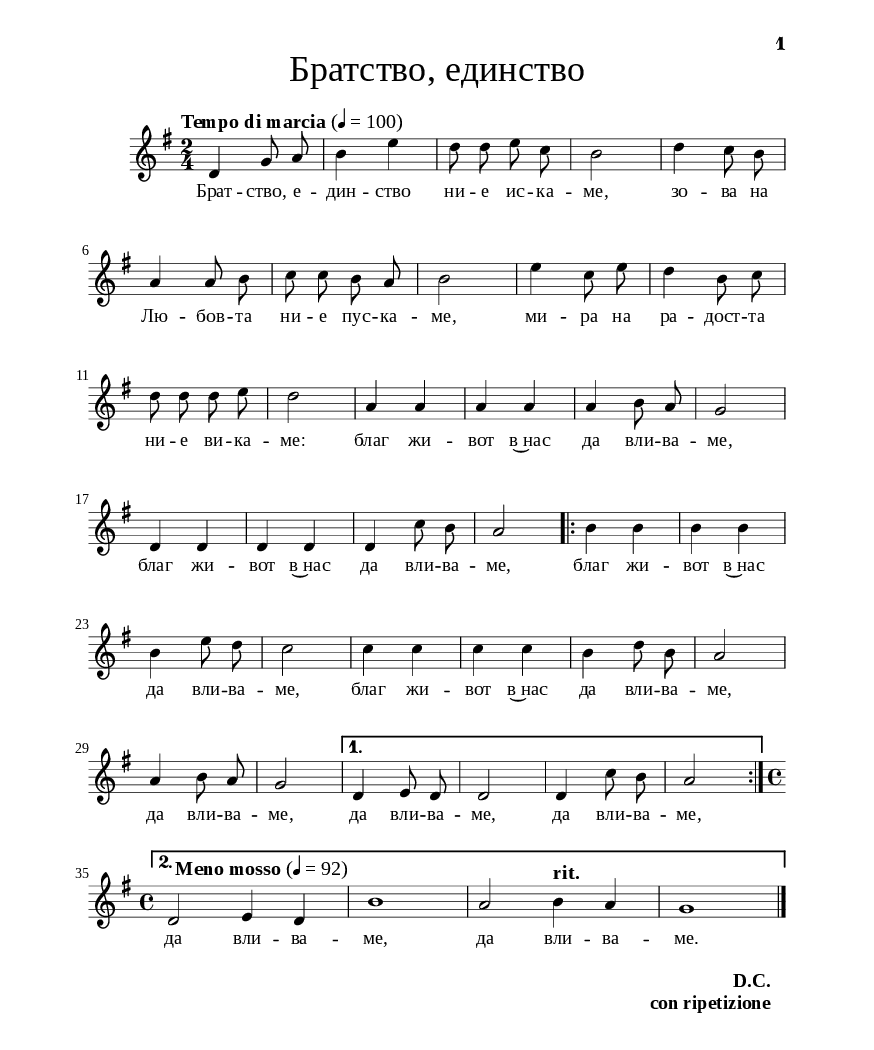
\version "2.24.4"

% include paper part and global functions
\include "include/globals.ily"

\bookpart {
  \label #'ref020
  \tocItem \markup "Братство, единство"
  \include "include/bookpart-paper.ily"
  \score {
    \include "include/score-layout.ily"

     \new Voice \absolute {
      \clef treble
      \key g \major
      \time 2/4
      \tempoFunc "Tempo di marcia" 4 "100"
      \autoBeamOff

      d'4 g'8 a'8 | b'4 e''4 | d''8 d''8 e''8 c''8 | b'2| d''4 c''8 b'8 | \break
      a'4 a'8 b'8 | c''8 c''8 b'8  a'8| b'2 | e''4 c''8 e''8 | d''4 b'8 c''8 | \break
      d''8 d''8 d''8 e''8 | d''2 | a'4 a'4 | a'4 a'4 | a'4 b'8 a'8 | g'2 | \break
      d'4 d'4 | d'4 d'4 | d'4 c''8 b'8 | a'2 \repeat volta 2 {
        b'4 b'4 | b'4 b'4 | \break
        b'4 e''8 d''8 | c''2 | c''4 c''4|c''4 c''4| b'4 d''8 b'8 |a'2 |\break
        a'4 b'8 a'8 | g'2|
      }
      \alternative {
        { d'4 e'8 d'8 | d'2 | d'4 c''8 b'8| a'2 }
        {
          \time 4/4 \break
          \override Score.MetronomeMark.outside-staff-priority = #99
          \override Score.MetronomeMark.X-extent=#'(-4.5 . 0)
          \tempoFunc "Meno mosso" 4 "92"
          d'2 e'4 d'4 | b'1  | a'2 \override Score.MetronomeMark.X-extent=#'(12 . 0) \tempo "rit."    b'4  a'4 | g'1| \bar "|." \break
        }
      }
    }

    \addlyrics {
      Брат -- ство, е -- дин -- ство ни -- е ис -- ка -- ме,
      зо -- ва на Лю -- бов -- та ни -- е пус -- ка -- ме, ми -- ра на ра -- дост -- та
      ни -- е ви -- ка -- ме: благ жи -- вот в~нас да вли -- ва -- ме,
      благ жи -- вот в~нас да вли -- ва -- ме, благ жи -- вот в~нас
      да вли -- ва -- ме, благ жи -- вот в~нас да вли -- ва -- ме,
      да вли -- ва -- ме, да вли -- ва -- ме, да вли -- ва -- ме,
      да вли -- ва -- ме, да вли -- ва -- ме.
    }

    \header {
      title = \titleFunc #'ref_desc_3 " Братство, единство " "Bratstvo, edinstvo"
    }

    \midi{}

  } % score
  \markup \dc-two "D.C." "con ripetizione"

} % bookpart
